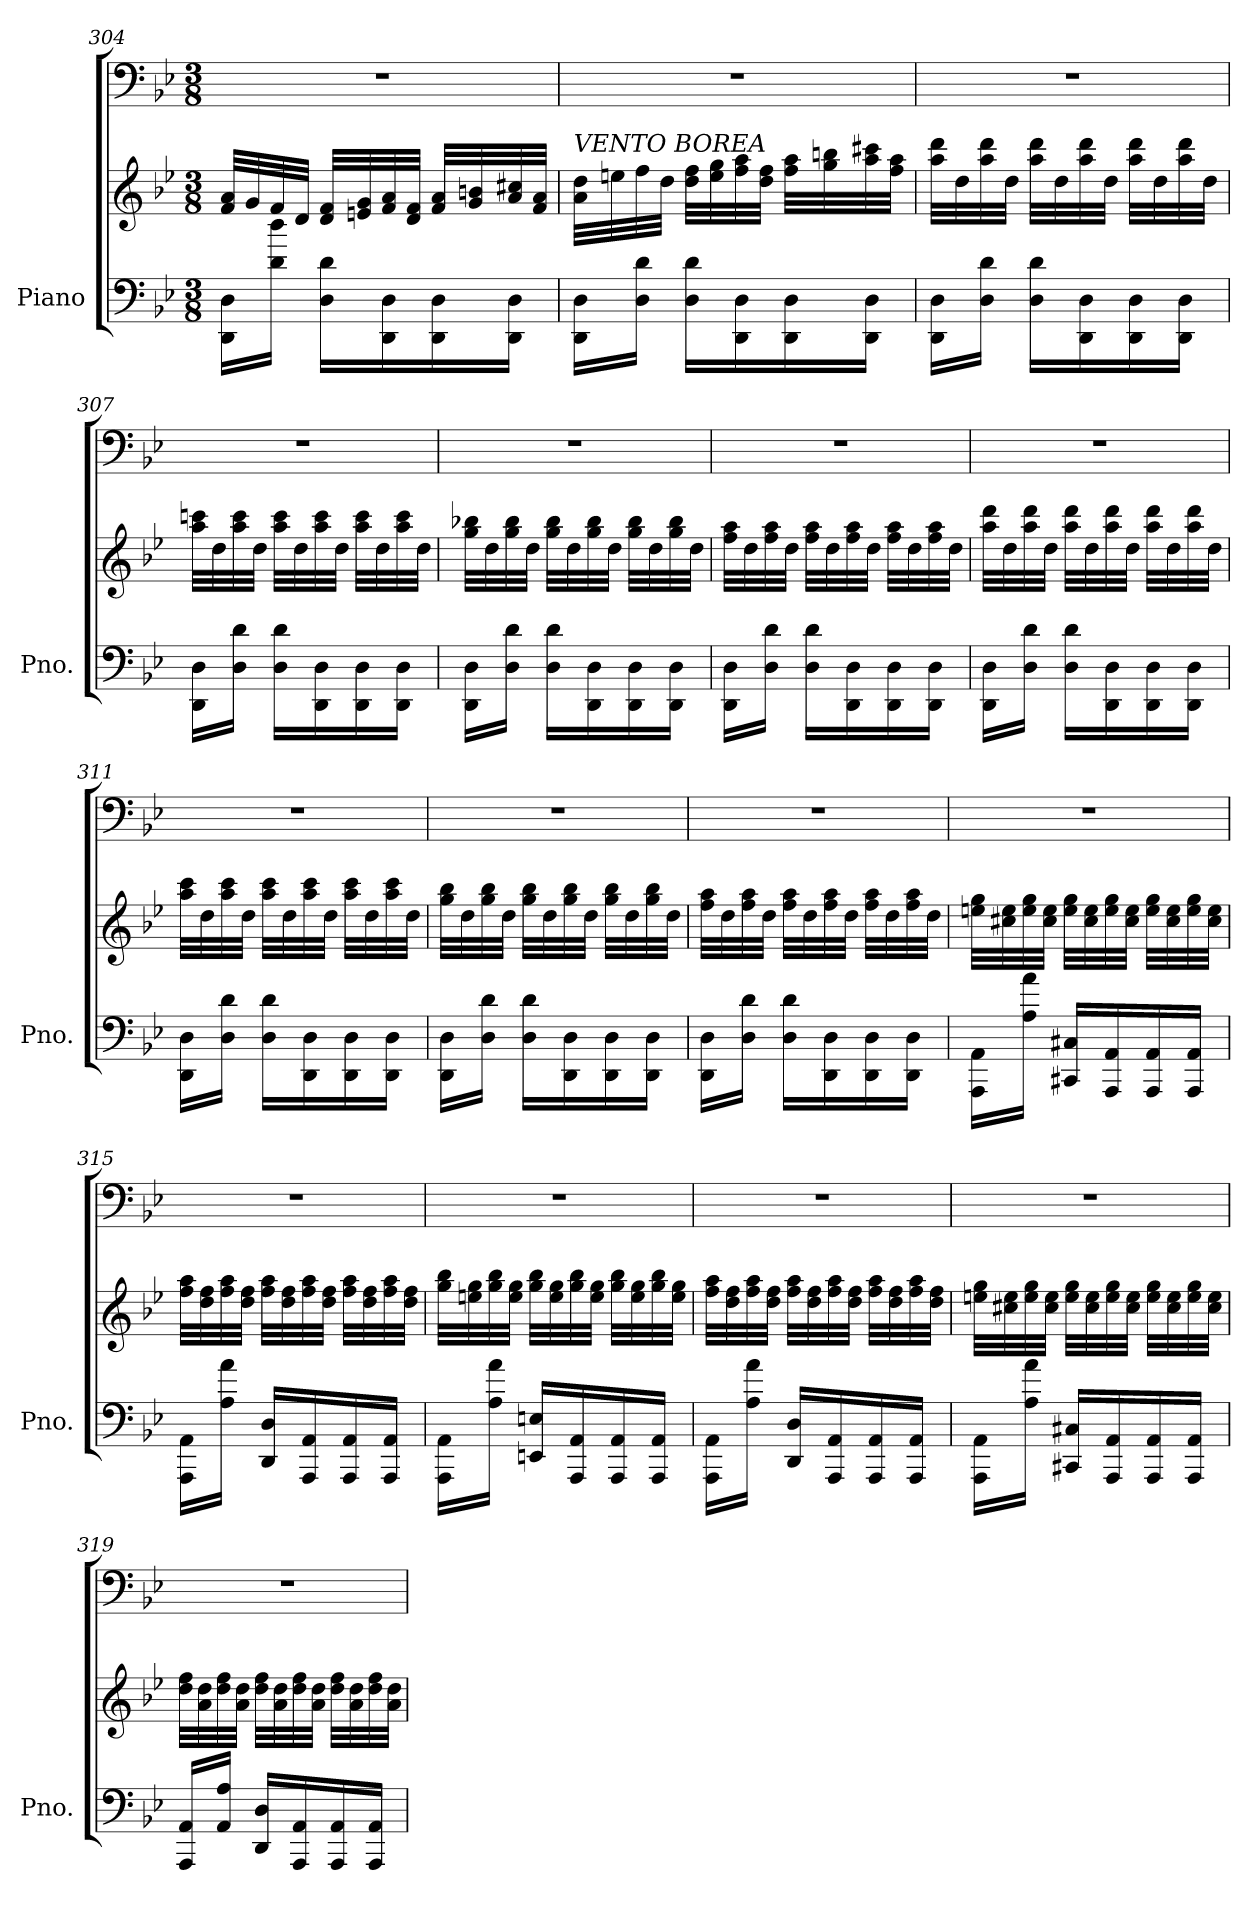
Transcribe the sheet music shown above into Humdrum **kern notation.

**kern	**kern	**kern
*part1	*part1	*part1
*staff3	*staff2	*staff1
*I"Piano	*	*
*I'Pno.	*	*
!!LO:LB:g=z
*clefF4	*clefG2	*clefF4
*k[b-e-]	*k[b-e-]	*k[b-e-]
*M3/8	*M3/8	*M3/8
=304	=304	=304
*^	*	*
16DD\ 16D\LL	4.ryy	32f/ 32a/LLL	4.r
.	.	32g/	.
16d\ 16dd\JJ	.	32f/	.
.	.	32d/JJJ	.
16D\ 16d\LL	.	32d/ 32f/LLL	.
.	.	32en/ 32g/	.
16DD\ 16D\	.	32f/ 32a/	.
.	.	32d/ 32f/JJJ	.
16DD\ 16D\	.	32f/ 32a/LLL	.
.	.	32g/ 32bn/	.
16DD\ 16D\JJ	.	32a/ 32cc#X/	.
.	.	32f/ 32a/JJJ	.
=305	=305	=305	=305
!	!	!LO:TX:a:i:t=VENTO BOREA	!
16DD\ 16D\LL	4.ryy	32a\ 32dd\LLL	4.r
.	.	32een\	.
16D\ 16d\JJ	.	32ff\	.
.	.	32dd\JJJ	.
16D\ 16d\LL	.	32dd\ 32ff\LLL	.
.	.	32ee\ 32gg\	.
16DD\ 16D\	.	32ff\ 32aa\	.
.	.	32dd\ 32ff\JJJ	.
16DD\ 16D\	.	32ff\ 32aa\LLL	.
.	.	32gg\ 32bbn\	.
16DD\ 16D\JJ	.	32aa\ 32ccc#X\	.
.	.	32ff\ 32aa\JJJ	.
=306	=306	=306	=306
16DD\ 16D\LL	4.ryy	32aa\ 32ddd\LLL	4.r
.	.	32dd\	.
16D\ 16d\JJ	.	32aa\ 32ddd\	.
.	.	32dd\JJJ	.
16D\ 16d\LL	.	32aa\ 32ddd\LLL	.
.	.	32dd\	.
16DD\ 16D\	.	32aa\ 32ddd\	.
.	.	32dd\JJJ	.
16DD\ 16D\	.	32aa\ 32ddd\LLL	.
.	.	32dd\	.
16DD\ 16D\JJ	.	32aa\ 32ddd\	.
.	.	32dd\JJJ	.
!!LO:LB:g=z
=307	=307	=307	=307
16DD\ 16D\LL	4.ryy	32aa\ 32cccn\LLL	4.r
.	.	32dd\	.
16D\ 16d\JJ	.	32aa\ 32ccc\	.
.	.	32dd\JJJ	.
16D\ 16d\LL	.	32aa\ 32ccc\LLL	.
.	.	32dd\	.
16DD\ 16D\	.	32aa\ 32ccc\	.
.	.	32dd\JJJ	.
16DD\ 16D\	.	32aa\ 32ccc\LLL	.
.	.	32dd\	.
16DD\ 16D\JJ	.	32aa\ 32ccc\	.
.	.	32dd\JJJ	.
!!LO:PB:g=z
=308	=308	=308	=308
16DD\ 16D\LL	4.ryy	32gg\ 32bb-X\LLL	4.r
.	.	32dd\	.
16D\ 16d\JJ	.	32gg\ 32bb-\	.
.	.	32dd\JJJ	.
16D\ 16d\LL	.	32gg\ 32bb-\LLL	.
.	.	32dd\	.
16DD\ 16D\	.	32gg\ 32bb-\	.
.	.	32dd\JJJ	.
16DD\ 16D\	.	32gg\ 32bb-\LLL	.
.	.	32dd\	.
16DD\ 16D\JJ	.	32gg\ 32bb-\	.
.	.	32dd\JJJ	.
=309	=309	=309	=309
16DD\ 16D\LL	4.ryy	32ff\ 32aa\LLL	4.r
.	.	32dd\	.
16D\ 16d\JJ	.	32ff\ 32aa\	.
.	.	32dd\JJJ	.
16D\ 16d\LL	.	32ff\ 32aa\LLL	.
.	.	32dd\	.
16DD\ 16D\	.	32ff\ 32aa\	.
.	.	32dd\JJJ	.
16DD\ 16D\	.	32ff\ 32aa\LLL	.
.	.	32dd\	.
16DD\ 16D\JJ	.	32ff\ 32aa\	.
.	.	32dd\JJJ	.
=310	=310	=310	=310
16DD\ 16D\LL	4.ryy	32aa\ 32ddd\LLL	4.r
.	.	32dd\	.
16D\ 16d\JJ	.	32aa\ 32ddd\	.
.	.	32dd\JJJ	.
16D\ 16d\LL	.	32aa\ 32ddd\LLL	.
.	.	32dd\	.
16DD\ 16D\	.	32aa\ 32ddd\	.
.	.	32dd\JJJ	.
16DD\ 16D\	.	32aa\ 32ddd\LLL	.
.	.	32dd\	.
16DD\ 16D\JJ	.	32aa\ 32ddd\	.
.	.	32dd\JJJ	.
=311	=311	=311	=311
16DD\ 16D\LL	4.ryy	32aa\ 32ccc\LLL	4.r
.	.	32dd\	.
16D\ 16d\JJ	.	32aa\ 32ccc\	.
.	.	32dd\JJJ	.
16D\ 16d\LL	.	32aa\ 32ccc\LLL	.
.	.	32dd\	.
16DD\ 16D\	.	32aa\ 32ccc\	.
.	.	32dd\JJJ	.
16DD\ 16D\	.	32aa\ 32ccc\LLL	.
.	.	32dd\	.
16DD\ 16D\JJ	.	32aa\ 32ccc\	.
.	.	32dd\JJJ	.
!!LO:PB:g=z
=312	=312	=312	=312
16DD\ 16D\LL	4.ryy	32gg\ 32bb-\LLL	4.r
.	.	32dd\	.
16D\ 16d\JJ	.	32gg\ 32bb-\	.
.	.	32dd\JJJ	.
16D\ 16d\LL	.	32gg\ 32bb-\LLL	.
.	.	32dd\	.
16DD\ 16D\	.	32gg\ 32bb-\	.
.	.	32dd\JJJ	.
16DD\ 16D\	.	32gg\ 32bb-\LLL	.
.	.	32dd\	.
16DD\ 16D\JJ	.	32gg\ 32bb-\	.
.	.	32dd\JJJ	.
=313	=313	=313	=313
16DD\ 16D\LL	4.ryy	32ff\ 32aa\LLL	4.r
.	.	32dd\	.
16D\ 16d\JJ	.	32ff\ 32aa\	.
.	.	32dd\JJJ	.
16D\ 16d\LL	.	32ff\ 32aa\LLL	.
.	.	32dd\	.
16DD\ 16D\	.	32ff\ 32aa\	.
.	.	32dd\JJJ	.
16DD\ 16D\	.	32ff\ 32aa\LLL	.
.	.	32dd\	.
16DD\ 16D\JJ	.	32ff\ 32aa\	.
.	.	32dd\JJJ	.
=314	=314	=314	=314
16AAA\ 16AA\LL	4.ryy	32een\ 32gg\LLL	4.r
.	.	32cc#X\ 32ee\	.
16A\ 16a\JJ	.	32ee\ 32gg\	.
.	.	32cc#\ 32ee\JJJ	.
16CC#X/ 16C#X/LL	.	32ee\ 32gg\LLL	.
.	.	32cc#\ 32ee\	.
16AAA/ 16AA/	.	32ee\ 32gg\	.
.	.	32cc#\ 32ee\JJJ	.
16AAA/ 16AA/	.	32ee\ 32gg\LLL	.
.	.	32cc#\ 32ee\	.
16AAA/ 16AA/JJ	.	32ee\ 32gg\	.
.	.	32cc#\ 32ee\JJJ	.
=315	=315	=315	=315
16AAA\ 16AA\LL	4.ryy	32ff\ 32aa\LLL	4.r
.	.	32dd\ 32ff\	.
16A\ 16a\JJ	.	32ff\ 32aa\	.
.	.	32dd\ 32ff\JJJ	.
16DD/ 16D/LL	.	32ff\ 32aa\LLL	.
.	.	32dd\ 32ff\	.
16AAA/ 16AA/	.	32ff\ 32aa\	.
.	.	32dd\ 32ff\JJJ	.
16AAA/ 16AA/	.	32ff\ 32aa\LLL	.
.	.	32dd\ 32ff\	.
16AAA/ 16AA/JJ	.	32ff\ 32aa\	.
.	.	32dd\ 32ff\JJJ	.
!!LO:LB:g=z
=316	=316	=316	=316
16AAA\ 16AA\LL	4.ryy	32gg\ 32bb-\LLL	4.r
.	.	32een\ 32gg\	.
16A\ 16a\JJ	.	32gg\ 32bb-\	.
.	.	32ee\ 32gg\JJJ	.
16EEn/ 16En/LL	.	32gg\ 32bb-\LLL	.
.	.	32ee\ 32gg\	.
16AAA/ 16AA/	.	32gg\ 32bb-\	.
.	.	32ee\ 32gg\JJJ	.
16AAA/ 16AA/	.	32gg\ 32bb-\LLL	.
.	.	32ee\ 32gg\	.
16AAA/ 16AA/JJ	.	32gg\ 32bb-\	.
.	.	32ee\ 32gg\JJJ	.
=317	=317	=317	=317
16AAA\ 16AA\LL	4.ryy	32ff\ 32aa\LLL	4.r
.	.	32dd\ 32ff\	.
16A\ 16a\JJ	.	32ff\ 32aa\	.
.	.	32dd\ 32ff\JJJ	.
16DD/ 16D/LL	.	32ff\ 32aa\LLL	.
.	.	32dd\ 32ff\	.
16AAA/ 16AA/	.	32ff\ 32aa\	.
.	.	32dd\ 32ff\JJJ	.
16AAA/ 16AA/	.	32ff\ 32aa\LLL	.
.	.	32dd\ 32ff\	.
16AAA/ 16AA/JJ	.	32ff\ 32aa\	.
.	.	32dd\ 32ff\JJJ	.
=318	=318	=318	=318
16AAA\ 16AA\LL	4.ryy	32een\ 32gg\LLL	4.r
.	.	32cc#X\ 32ee\	.
16A\ 16a\JJ	.	32ee\ 32gg\	.
.	.	32cc#\ 32ee\JJJ	.
16CC#X/ 16C#X/LL	.	32ee\ 32gg\LLL	.
.	.	32cc#\ 32ee\	.
16AAA/ 16AA/	.	32ee\ 32gg\	.
.	.	32cc#\ 32ee\JJJ	.
16AAA/ 16AA/	.	32ee\ 32gg\LLL	.
.	.	32cc#\ 32ee\	.
16AAA/ 16AA/JJ	.	32ee\ 32gg\	.
.	.	32cc#\ 32ee\JJJ	.
=319	=319	=319	=319
16AAA/ 16AA/LL	4.ryy	32dd\ 32ff\LLL	4.r
.	.	32a\ 32dd\	.
16AA/ 16A/JJ	.	32dd\ 32ff\	.
.	.	32a\ 32dd\JJJ	.
16DD/ 16D/LL	.	32dd\ 32ff\LLL	.
.	.	32a\ 32dd\	.
16AAA/ 16AA/	.	32dd\ 32ff\	.
.	.	32a\ 32dd\JJJ	.
16AAA/ 16AA/	.	32dd\ 32ff\LLL	.
.	.	32a\ 32dd\	.
16AAA/ 16AA/JJ	.	32dd\ 32ff\	.
.	.	32a\ 32dd\JJJ	.
*v	*v	*	*
=	=	=
*-	*-	*-
